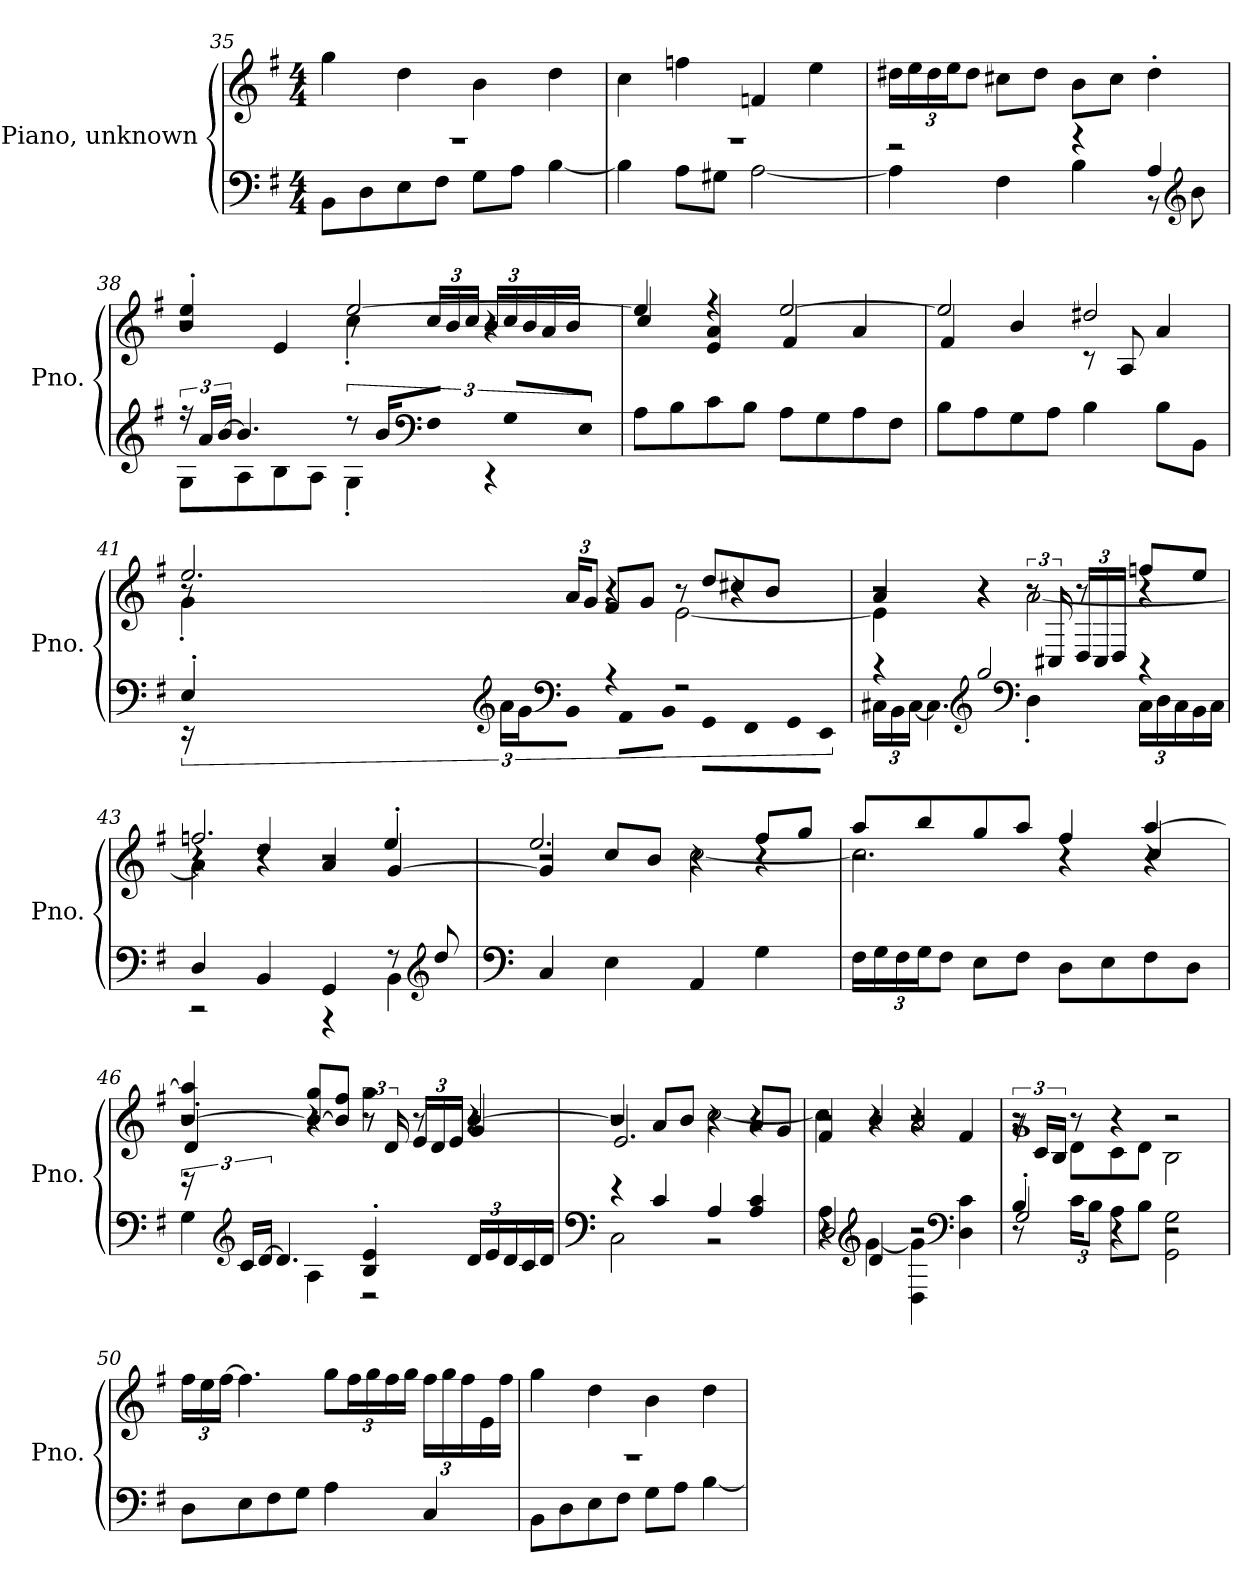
**kern	**kern
*part1	*part1
*staff2	*staff1
*I"Piano, unknown	*
*I'Pno.	*
*clefF4	*clefG2
*k[f#]	*k[f#]
*M4/4	*M4/4
=35	=35
*^	*
1r	8BB\L	4gg\
.	8D\	.
.	8E\	4dd\
.	8F#\J	.
.	8G\L	4b\
.	8A\J	.
.	[4B\	4dd\
=36	=36	=36
1r	4B\]	4cc\
.	8A\L	4ffn\
.	8G#X\J	.
.	[2A\	4fn/
.	.	4ee\
=37	=37	=37
*	*	*Xbrackettup
2r	4A\]	24dd#X\LL
.	.	24ee\
.	.	24dd#\
.	.	24ee\J
.	.	12dd#\J
.	4F#\	8cc#X\L
.	.	8dd#\J
4r	4B\	8b\L
.	.	8cc#\J
4A/	8r	4dd#'\
*clefG2	*	*
.	8b\	.
!!LO:LB:g=z
=38	=38	=38
*	*	*^
*	*	*	*^
24r	8G\L	2r	2r	4b/' 4ee/'
24a/LL	.	.	.	.
[24b/JJ	.	.	.	.
4.b/]	8A\	.	.	.
.	8B\	.	.	4e/
.	8A\J	.	.	.
12r	4G'\	[2ee/	4cc'\	8r
24b/KL	.	.	.	.
*clefF4	*	*	*	*
8F#/J	.	.	.	24cc/LL
.	.	.	.	24b/
.	.	.	.	24cc/JJ
8G/L	4r	.	4r	24b/LL
.	.	.	.	24cc/
.	.	.	.	24b/
8E/J	.	.	.	16a/
.	.	.	.	16b/JJ
*v	*v	*	*	*
*	*	*v	*v
=39	=39	=39
8A\L	4ee/]	4cc/
8B\	.	.
8c\	4r	4e/ 4a/
8B\J	.	.
8A\L	[2ee/	4f#/
8G\	.	.
8A\	.	4a/
8F#\J	.	.
=40	=40	=40
8B\L	2ee/]	4f#/
8A\	.	.
8G\	.	4b/
8A\J	.	.
4B\	2dd#X/	8r
.	.	8A/
8B\L	.	4a/
8BB\J	.	.
!!LO:LB:g=z
=41	=41	=41
*^	*	*^
4E'/	24r	8r	4g'\	2.ee/
*clefG2	*	*	*	*
.	24a\LL	.	.	.
.	24g\J	.	.	.
*clefF4	*	*	*	*
.	8BB\J	24a/KL	.	.
.	.	12g/J	.	.
4r	8AA\L	8f#/L	4r	.
.	8BB\J	8g/J	.	.
2r	8GG\L	8r	[2e\	.
.	8FF#\	8dd/L	.	.
.	8GG\	8cc#X/	.	4r
.	8EE\J	8b/J	.	.
=42	=42	=42	=42	=42
*	*Xbrackettup	*	*	*
4r	24C#X\LL	4a/	4e\]	2r
.	24BB\	.	.	.
.	[24C#\JJ	.	.	.
.	4.C#\]	.	.	.
*clefG2	*	*	*	*
2gg/	.	4r	4r	.
*clefF4	*	*	*	*
*	*	*brackettup	*	*
.	4D'\	12r	[2a\	8r
.	.	24C#X/	.	.
*	*	*	*	*Xbrackettup
.	.	8r	.	24D/LL
.	.	.	.	24C#/
.	.	.	.	24D/JJ
4r	24C#\LL	4r	.	8ffn/L
.	24D\	.	.	.
.	24C#\	.	.	.
.	16BB\	.	.	8ee/J
.	16C#\JJ	.	.	.
!!LO:LB:g=z	!!	!!
=43	=43	=43	=43	=43
4D/	2r	4r	4a\]	2.ffn/
4BB/	.	4dd/	4r	.
4GG/	4r	4a/	2r	.
8r	4BB\	[4g/	.	4ee'/
*clefG2	*	*	*	*
8dd/	.	.	.	.
*v	*v	*	*	*
=44	=44	=44	=44
*clefF4	*	*	*
4C/	4g/]	2r	2.ee/
4E\	8cc/L	.	.
.	8b/J	.	.
4AA/	4r	[2cc\	.
4G\	8ff#/L	.	4r
.	8gg/J	.	.
=45	=45	=45	=45
24F#\LL	8aa/L	2.cc\]	2r
24G\	.	.	.
24F#\	.	.	.
24G\J	8bb/	.	.
12F#\J	.	.	.
8E\L	8gg/	.	.
8F#\J	8aa/J	.	.
8D\L	4ff#/	.	4r
8E\	.	.	.
8F#\	[4aa/	4r	4cc/
8D\J	.	.	.
!!LO:PB:g=z	!!	!!
=46	=46	=46	=46
*brackettup	*	*	*
*^	*	*	*
24r	4G\	[4b/ 4aa/]	2r	4d'/
*clefG2	*	*	*	*
24c/LL	.	.	.	.
[24d/JJ	.	.	.	.
4.d/]	.	.	.	.
.	4A\	8b/_ 8gg/L	.	4r
.	.	8b/] 8ff#/J	.	.
*	*	*brackettup	*	*
4B/' 4e/'	2r	12r	4gg\	8r
.	.	24d/	.	.
*	*	*	*	*Xbrackettup
.	.	8r	.	24e/LL
.	.	.	.	24d/
.	.	.	.	24e/JJ
*Xbrackettup	*	*	*	*
24d/LL	.	[4b/	4r	4g/
24e/	.	.	.	.
24d/	.	.	.	.
16c/	.	.	.	.
16d/JJ	.	.	.	.
=47	=47	=47	=47	=47
*clefF4	*	*	*	*
4r	2C\	4b/]	2r	2.e/
4c/	.	8a/L	.	.
.	.	8b/J	.	.
4A/	2r	4r	[2cc\	.
4A/ 4c/	.	8a/L	.	4r
.	.	8g/J	.	.
=48	=48	=48	=48	=48
*	*^	*	*	*
4r	4A\	2D/	4f#/	4cc\]	2r
*clefG2	*	*	*	*	*
4d/	[4g\	.	4b/	4r	.
2r	4D\ 4g\]	2r	4r	2r	2a/
*clefF4	*	*	*	*	*
.	4D\ 4c\	.	4f#/	.	.
!!LO:LB:g=z	!!	!!
=49	=49	=49	=49	=49	=49
*	*	*	*	*	*brackettup
4B'/	8r	2G/	1g	8r	24r
.	.	.	.	.	24c/LL
.	.	.	.	.	24B/JJ
.	24c\KL	.	.	8d\L	8r
.	12B\J	.	.	.	.
4r	8A\L	.	.	8c\	4r
.	8B\J	.	.	8d\J	.
2r	2GG\ 2G\	2r	.	2B\	2r
*v	*v	*v	*	*	*
*	*v	*v	*v
=50	=50
*	*Xbrackettup
8D\L	24ff#\LL
.	24ee\
.	[24ff#\JJ
8E\	4.ff#\]
8F#\	.
8G\J	.
4A\	12gg\L
.	24ff#\L
.	24gg\
.	24ff#\
.	24gg\JJ
4C/	24ff#\LL
.	24gg\
.	24ff#\
.	16e\
.	16ff#\JJ
=51	=51
*^	*
1r	8BB\L	4gg\
.	8D\	.
.	8E\	4dd\
.	8F#\J	.
.	8G\L	4b\
.	8A\J	.
.	[4B\	4dd\
*v	*v	*
=	=
*-	*-
